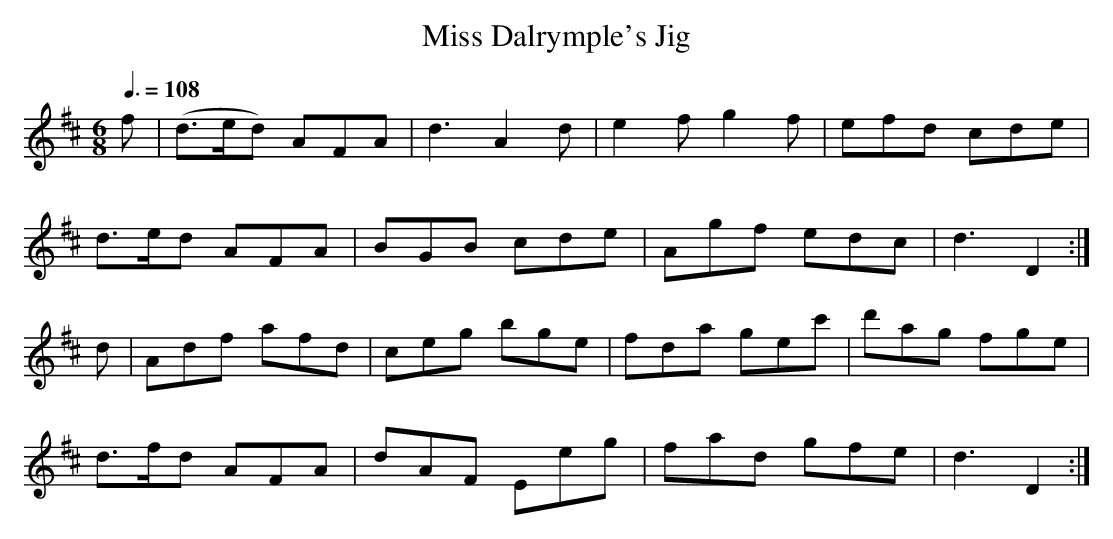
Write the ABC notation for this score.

X:1
T:Miss Dalrymple's Jig
M:6/8
L:1/8
Q:3/8=108
K:D
f|(d>ed) AFA|d3  A2d|e2f g2f |efd  cde|
   d>ed  AFA|BGB cde|Agf edc |d3   D2:|
d| Adf   afd|ceg bge|fda gec'|d'ag fge|
   d>fd  AFA|dAF Eeg|fad gfe |d3   D2:|
